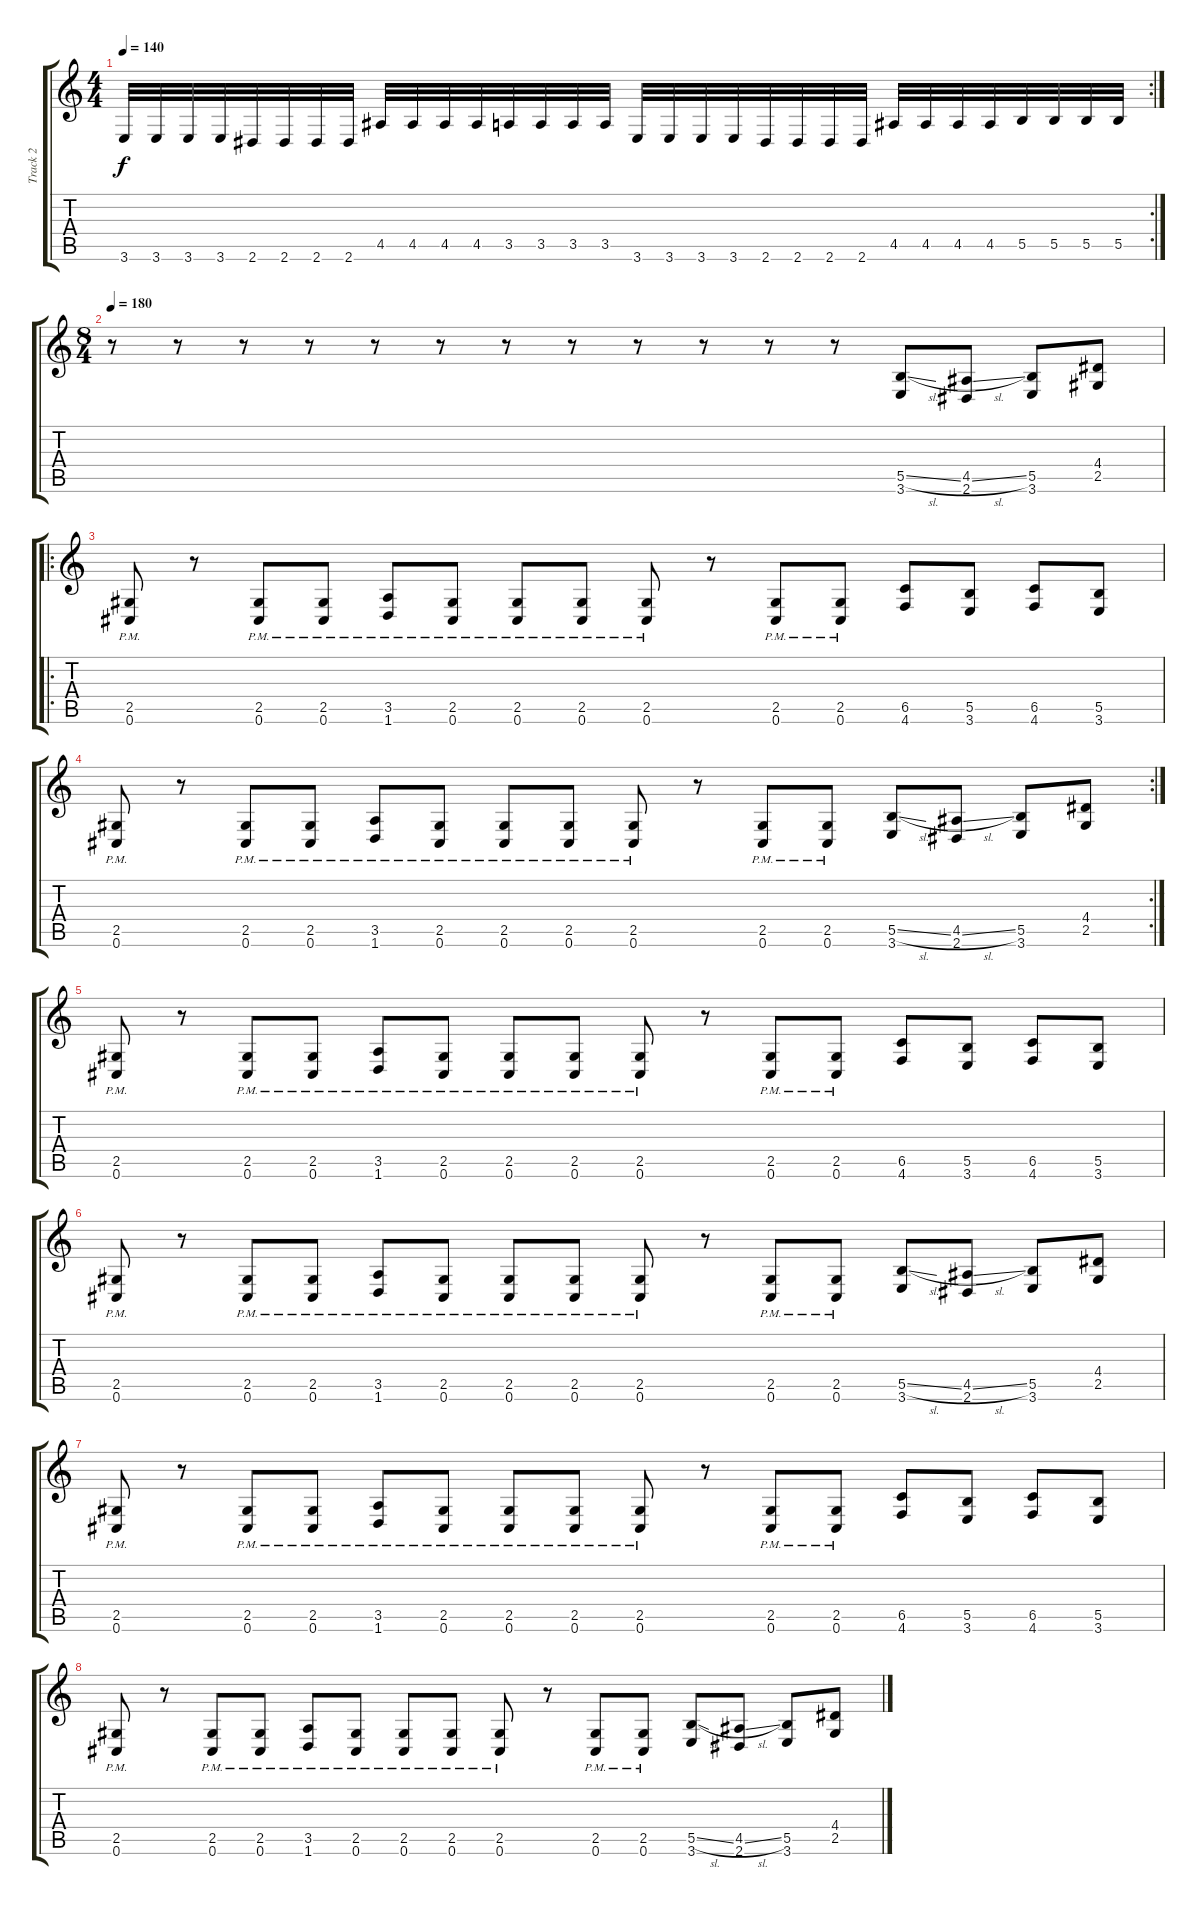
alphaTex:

\track ("Track 2" "Track 2") {instrument distortionguitar}
\staff {score tabs}
\tuning (Db4 Ab3 E3 B2 Gb2 Db2) {hide}
\rc 2
\ts (4 4)
\tempo 140
\clef g2
\ks c
3.6.32{dy f} 3.6.32 3.6.32 3.6.32 2.6.32 2.6.32 2.6.32 2.6.32 4.5.32 4.5.32 4.5.32 4.5.32 3.5.32 3.5.32 3.5.32 3.5.32 3.6.32 3.6.32 3.6.32 3.6.32 2.6.32 2.6.32 2.6.32 2.6.32 4.5.32 4.5.32 4.5.32 4.5.32 5.5.32 5.5.32 5.5.32 5.5.32 |
\ts (8 4)
\tempo 180
r.8 r.8 r.8 r.8 r.8 r.8 r.8 r.8 r.8 r.8 r.8 r.8 (5.5{sl} 3.6).8 (4.5{sl} 2.6).8 (5.5 3.6).8 (4.4 2.5).8 |
\ro
(2.5{pm} 0.6).8 r.8 (2.5{pm} 0.6).8 (2.5{pm} 0.6).8 (3.5{pm} 1.6).8 (2.5{pm} 0.6).8 (2.5{pm} 0.6).8 (2.5{pm} 0.6).8 (2.5{pm} 0.6).8 r.8 (2.5{pm} 0.6).8 (2.5{pm} 0.6).8 (6.5 4.6).8 (5.5 3.6).8 (6.5 4.6).8 (5.5 3.6).8 |
\rc 2
(2.5{pm} 0.6).8 r.8 (2.5{pm} 0.6).8 (2.5{pm} 0.6).8 (3.5{pm} 1.6).8 (2.5{pm} 0.6).8 (2.5{pm} 0.6).8 (2.5{pm} 0.6).8 (2.5{pm} 0.6).8 r.8 (2.5{pm} 0.6).8 (2.5{pm} 0.6).8 (5.5{sl} 3.6).8 (4.5{sl} 2.6).8 (5.5 3.6).8 (4.4 2.5).8 |
(2.5{pm} 0.6).8 r.8 (2.5{pm} 0.6).8 (2.5{pm} 0.6).8 (3.5{pm} 1.6).8 (2.5{pm} 0.6).8 (2.5{pm} 0.6).8 (2.5{pm} 0.6).8 (2.5{pm} 0.6).8 r.8 (2.5{pm} 0.6).8 (2.5{pm} 0.6).8 (6.5 4.6).8 (5.5 3.6).8 (6.5 4.6).8 (5.5 3.6).8 |
(2.5{pm} 0.6).8 r.8 (2.5{pm} 0.6).8 (2.5{pm} 0.6).8 (3.5{pm} 1.6).8 (2.5{pm} 0.6).8 (2.5{pm} 0.6).8 (2.5{pm} 0.6).8 (2.5{pm} 0.6).8 r.8 (2.5{pm} 0.6).8 (2.5{pm} 0.6).8 (5.5{sl} 3.6).8 (4.5{sl} 2.6).8 (5.5 3.6).8 (4.4 2.5).8 |
(2.5{pm} 0.6).8 r.8 (2.5{pm} 0.6).8 (2.5{pm} 0.6).8 (3.5{pm} 1.6).8 (2.5{pm} 0.6).8 (2.5{pm} 0.6).8 (2.5{pm} 0.6).8 (2.5{pm} 0.6).8 r.8 (2.5{pm} 0.6).8 (2.5{pm} 0.6).8 (6.5 4.6).8 (5.5 3.6).8 (6.5 4.6).8 (5.5 3.6).8 |
(2.5{pm} 0.6).8 r.8 (2.5{pm} 0.6).8 (2.5{pm} 0.6).8 (3.5{pm} 1.6).8 (2.5{pm} 0.6).8 (2.5{pm} 0.6).8 (2.5{pm} 0.6).8 (2.5{pm} 0.6).8 r.8 (2.5{pm} 0.6).8 (2.5{pm} 0.6).8 (5.5{sl} 3.6).8 (4.5{sl} 2.6).8 (5.5 3.6).8 (4.4 2.5).8
